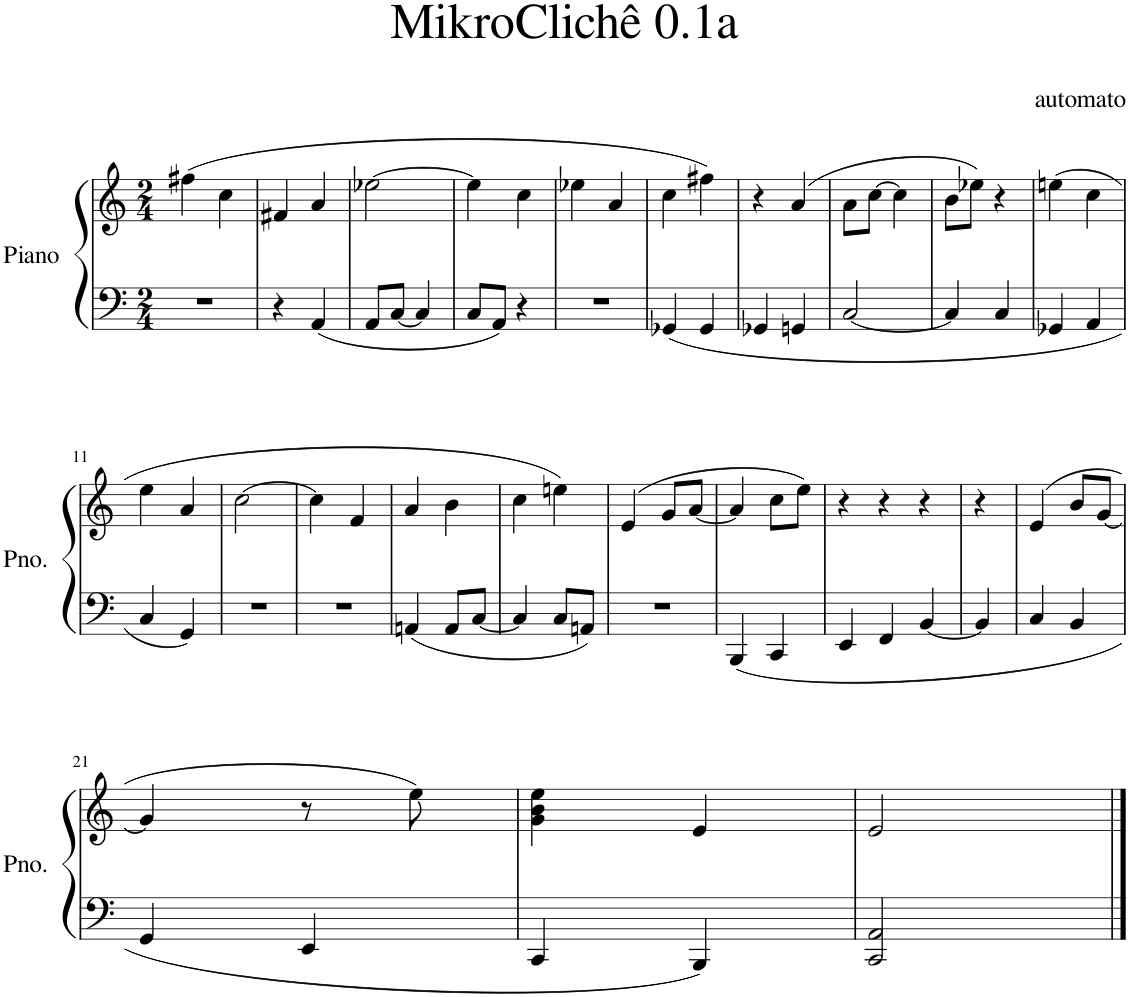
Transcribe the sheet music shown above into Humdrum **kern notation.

**kern	**kern
*part1	*part1
*staff2	*staff1
*I"Piano	*
*I'Pno.	*
*clefF4	*clefG2
*k[]	*k[]
*M2/4	*M2/4
=1	=1
2r	(4ff#X\
.	4cc\
=2	=2
4r	4f#X/
4AA/	4a/
=3	=3
8AA/L	[2ee-X\
[8C/J	.
4C/]	.
=4	=4
8C/L	4ee-\]
8AA/J	.
4r	4cc\
=5	=5
2r	4ee-X\
.	4a/
=6	=6
4GG-X/	4cc\
4GG-/	4ff#X\)
=7	=7
4GG-X/	4r
4GGn/	(4a/
=8	=8
[2C/	8a\L
.	[8cc\J
.	4cc\]
=9	=9
4C/]	8b\L
.	8ee-X\J)
4C/	4r
=10	=10
4GG-X/	(4een\
4AA/	4cc\
!!LO:LB:g=z
=11	=11
4C/	4ee\
4GG/	4a/
=12	=12
2r	[2cc\
=13	=13
2r	4cc\]
.	4f/
=14	=14
4AAn/	4a/
8AA/L	4b\
[8C/J	.
=15	=15
4C/]	4cc\
8C/L	4een\)
8AAn/J	.
=16	=16
2r	(4e/
.	8g/L
.	[8a/J
=17	=17
4BBB/	4a/]
4CC/	8cc\L
.	8ee\J)
=18	=18
4EE/	4r
4FF/	4r
[4BB/	4r
=19	=19
4BB/]	4r
=20	=20
4C/	(4e/
4BB/	8b/L
.	[8g/J
!!LO:LB:g=z
=21	=21
4GG/	4g/]
4EE/	8r
.	8ee\)
=22	=22
4CC/	4g\ 4b\ 4ee\
4BBB/	4e/
=23	=23
2CC/ 2AA/	2e/
==	==
*-	*-
